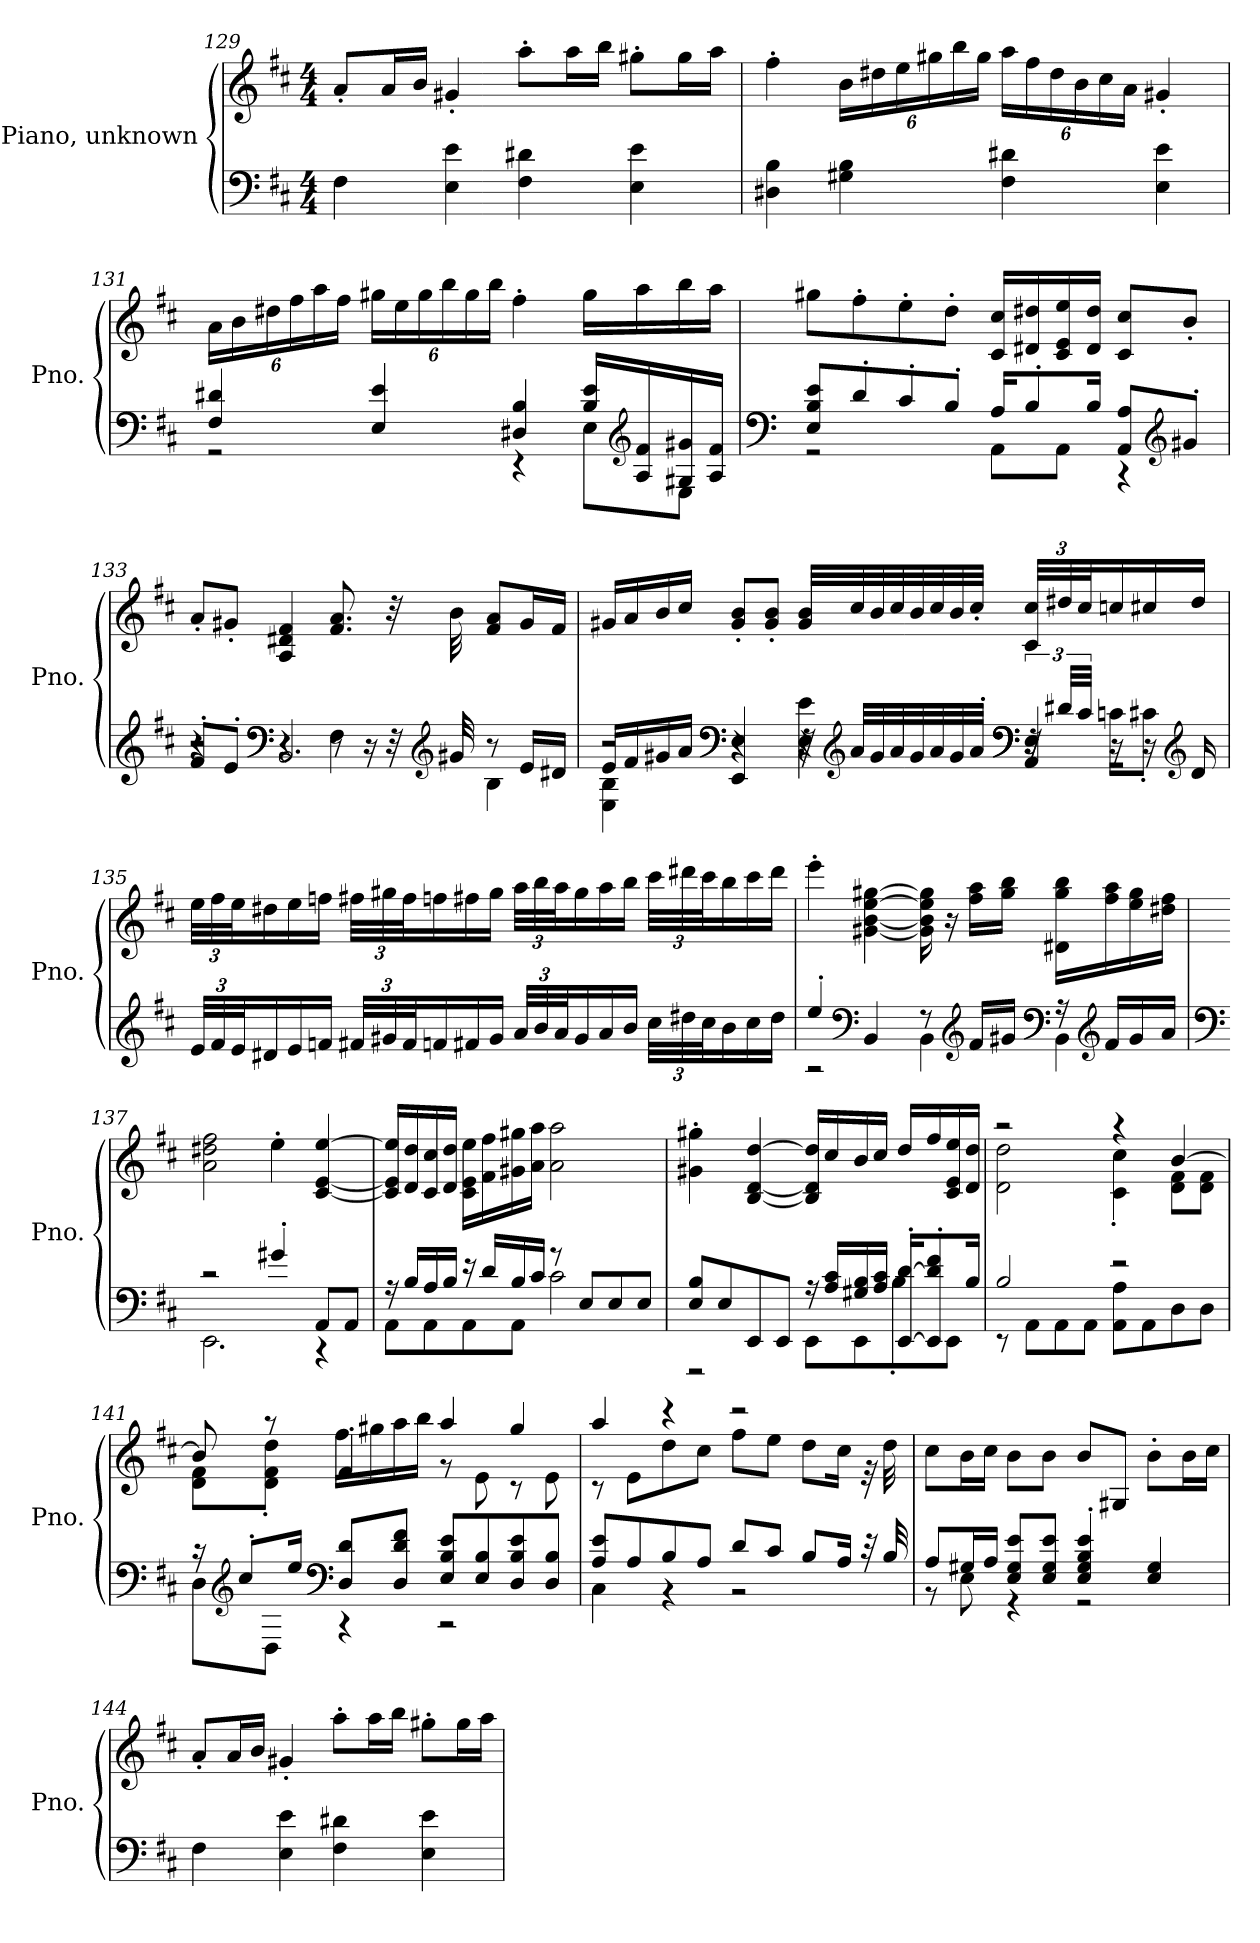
**kern	**kern
*part1	*part1
*staff2	*staff1
*I"Piano, unknown	*
*I'Pno.	*
*clefF4	*clefG2
*k[f#c#]	*k[f#c#]
*M4/4	*M4/4
=129	=129
4F#\	8a'/L
.	16a/L
.	16b/JJ
4E\ 4e\	4g#X'/
4F#\ 4d#X\	8aa'\L
.	16aa\L
.	16bb\JJ
4E\ 4e\	8gg#X'\L
.	16gg#\L
.	16aa\JJ
!!LO:LB:g=z
=130	=130
4D#X\ 4B\	4ff#'\
*	*Xbrackettup
4G#X\ 4B\	24b\LL
.	24dd#X\
.	24ee\
.	24gg#X\
.	24bb\
.	24gg#\JJ
4F#\ 4d#X\	24aa\LL
.	24ff#\
.	24dd#\
.	24b\
.	24cc#\
.	24a\JJ
4E\ 4e\	4g#X'/
=131	=131
*^	*
4F#/ 4d#X/	2r	24a\LL
.	.	24b\
.	.	24dd#X\
.	.	24ff#\
.	.	24aa\
.	.	24ff#\JJ
4E/ 4e/	.	24gg#X\LL
.	.	24ee\
.	.	24gg#\
.	.	24bb\
.	.	24gg#\
.	.	24bb\JJ
4D#X/ 4B/	4r	4ff#'\
16B/ 16e/LL	8E\L	16gg#\LL
*clefG2	*	*
16A/ 16f#/	.	16aa\
16G#X/ 16g#X/	8E\J	16bb\
16A/ 16f#/JJ	.	16aa\JJ
!!LO:LB:g=z
=132	=132	=132
*clefF4	*	*
8E/ 8B/ 8e/L	2r	8gg#X\L
8d'/	.	8ff#'\
8c#'/	.	8ee'\
8B'/J	.	8dd'\J
16A/KL	8AA\L	16c#/ 16cc#/LL
8B'/	.	16d#X/ 16dd#X/
.	8AA\J	16c#/ 16e/ 16ee/
16B/Jk	.	16d#/ 16dd#/JJ
8AA/ 8A/L	4r	8c#/ 8cc#/L
*clefG2	*	*
8g#X'/J	.	8b'/J
=133	=133	=133
*	*^	*
8f#'/L	2r	4r	8a'/L
8e'/J	.	.	8g#X'/J
*clefF4	*	*	*
4r	.	2.BB/	4A/ 4d#X/ 4f#/
8r	4F#\	.	8.f#/ 8.a/
16r	.	.	.
32r	.	.	32r
*clefG2	*	*	*
32g#X/	.	.	32b\
8r	4B\	.	8f#/ 8a/L
16e/LL	.	.	16g#/L
16d#X/JJ	.	.	16f#/JJ
!!LO:PB:g=z
=134	=134	=134	=134
16e/LL	4E\ 4B\	2r	16g#X/LL
16f#/	.	.	16a/
16g#X/	.	.	16b/
16a/JJ	.	.	16cc#/JJ
*clefF4	*	*	*
4EE/ 4E/	4r	.	8g#/' 8b/'L
.	.	.	8g#/' 8b/'J
32r	4E\ 4e\	4r	32g#/ 32b/LLL
*clefG2	*	*	*
32a/LLL	.	.	32cc#/
32g#/	.	.	32b/
32a/	.	.	32cc#/
32g#/	.	.	32b/
32a/	.	.	32cc#/
32g#/	.	.	32b/
32a'/JJJ	.	.	32cc#'/JJJ
*clefF4	*	*	*
48r	16r	4AA/ 4E/	48c#/ 48cc#/LLL
48d#X/LLL	.	.	48dd#X/
48c#/JJJ	.	.	48cc#/J
16r	16cn\KL	.	16ccn/
16r	8c#X'\J	.	16cc#X/
*clefG2	*	*	*
16d#/	.	.	16dd#/JJ
*v	*v	*v	*
!!LO:LB:g=z
=135	=135
*Xbrackettup	*
48e/LLL	48ee\LLL
48f#/	48ff#\
48e/J	48ee\J
16d#X/	16dd#X\
16e/	16ee\
16fn/JJ	16ffn\JJ
48f#X/LLL	48ff#X\LLL
48g#X/	48gg#X\
48f#/J	48ff#\J
16fn/	16ffn\
16f#X/	16ff#X\
16g#/JJ	16gg#\JJ
48a/LLL	48aa\LLL
48b/	48bb\
48a/J	48aa\J
16g#/	16gg#\
16a/	16aa\
16b/JJ	16bb\JJ
48cc#\LLL	48ccc#\LLL
48dd#X\	48ddd#X\
48cc#\J	48ccc#\J
16b\	16bb\
16cc#\	16ccc#\
16dd#\JJ	16ddd#\JJ
!!LO:LB:g=z
=136	=136
*^	*
4ee'/	2r	4eee'\
*clefF4	*	*
4BB/	.	[4g#X\ [4b\ [4ee\ [4gg#X\
8r	4BB\	16g#\] 16b\] 16ee\] 16gg#\]
.	.	16r
*clefG2	*	*
16f#/LL	.	16ff#\ 16aa\LL
16g#X/JJ	.	16gg#\ 16bb\JJ
*clefF4	*	*
16r	4BB\	16d#X\ 16gg#\ 16bb\LL
*clefG2	*	*
16f#/LL	.	16ff#\ 16aa\
16g#/	.	16ee\ 16gg#\
16a/JJ	.	16dd#X\ 16ff#\JJ
=137	=137	=137
*clefF4	*	*
2r	2.EE\	2a\ 2dd#X\ 2ff#\
4g#X'/	.	4ee'\
8AA/L	4r	[4c#/ [4e/ [4ee/
8AA/J	.	.
=138	=138	=138
16r	8AA\L	16c#/] 16e/] 16ee/]LL
16B/LL	.	16d/ 16dd/
16A/	8AA\	16c#/ 16cc#/
16B/JJ	.	16d/ 16dd/JJ
16r	8AA\	16c#\ 16e\ 16ee\LL
16d/LL	.	16f#\ 16ff#\
16B/	8AA\J	16g#X\ 16gg#X\
16c#/JJ	.	16a\ 16aa\JJ
8r	2c#\	2a\ 2aa\
8E/L	.	.
8E/	.	.
8E/J	.	.
!!LO:LB:g=z
=139	=139	=139
8E/ 8B/L	2r	4g#X\' 4gg#X\'
8E/	.	.
8EE/	.	[4B/ [4d/ [4dd/
8EE/J	.	.
16r	8EE\L	16B/] 16d/] 16dd/]LL
16A/ 16c#/LL	.	16cc#/
16G#X/ 16B/	8EE\	16b/
16A/ 16c#/JJ	.	16cc#/JJ
[16EE/' [16d/'KL	8B'\	16dd/LL
8EE/]' 8d/]' 8f#/'	.	16ff#/
.	8EE\J	16c#/ 16e/ 16ee/
16B/Jk	.	16d/ 16dd/JJ
=140	=140	=140
*	*	*^
2B/	8r	2r	2d\ 2dd\
.	8AA\L	.	.
.	8AA\	.	.
.	8AA\J	.	.
2r	8AA\ 8A\L	4r	4c#\' 4cc#\'
.	8AA\	.	.
.	8D\	[4b/	8d\ 8f#\L
.	8D\J	.	8d\ 8f#\J
=141	=141	=141	=141
16r	8D\L	8b/]	8d\ 8f#\L
*clefG2	*	*	*
8cc#'/L	.	.	.
.	8D\J	8r	8d\' 8f#\' 8dd\'J
16ee/Jk	.	.	.
*clefF4	*	*	*
8D/ 8d/L	4r	4f#'/	16ff#\LL
.	.	.	16gg#X\
8D/ 8d/ 8f#/J	.	.	16aa\
.	.	.	16bb\JJ
8E/ 8B/ 8e/L	2r	4aa/	8r
8E/ 8B/	.	.	8e\
8D/ 8B/ 8e/	.	4gg#/	8r
8D/ 8B/J	.	.	8e\
!!LO:LB:g=z	!!
=142	=142	=142	=142
8A/ 8e/L	4C#\	4aa/	8r
8A/	.	.	8e\L
8B/	4r	4r	8dd\
8A/J	.	.	8cc#\J
8d/L	2r	2r	8ff#\L
8c#/J	.	.	8ee\J
8B/L	.	.	8dd\L
16A/Jk	.	.	16cc#\Jk
32r	.	.	32r
32B/	.	.	32dd\
*	*	*v	*v
=143	=143	=143
8A/L	8r	8cc#\L
16G#X/L	8E\	16b\L
16A/JJ	.	16cc#\JJ
8E/ 8G#/ 8e/L	4r	8b\L
8E/ 8G#/ 8e/J	.	8b\J
4E/' 4G#/' 4B/' 4e/'	2r	8b/L
.	.	8G#X/J
4E/ 4G#/	.	8b'\L
.	.	16b\L
.	.	16cc#\JJ
*v	*v	*
=144	=144
4F#\	8a'/L
.	16a/L
.	16b/JJ
4E\ 4e\	4g#X'/
4F#\ 4d#X\	8aa'\L
.	16aa\L
.	16bb\JJ
4E\ 4e\	8gg#X'\L
.	16gg#\L
.	16aa\JJ
=	=
*-	*-
